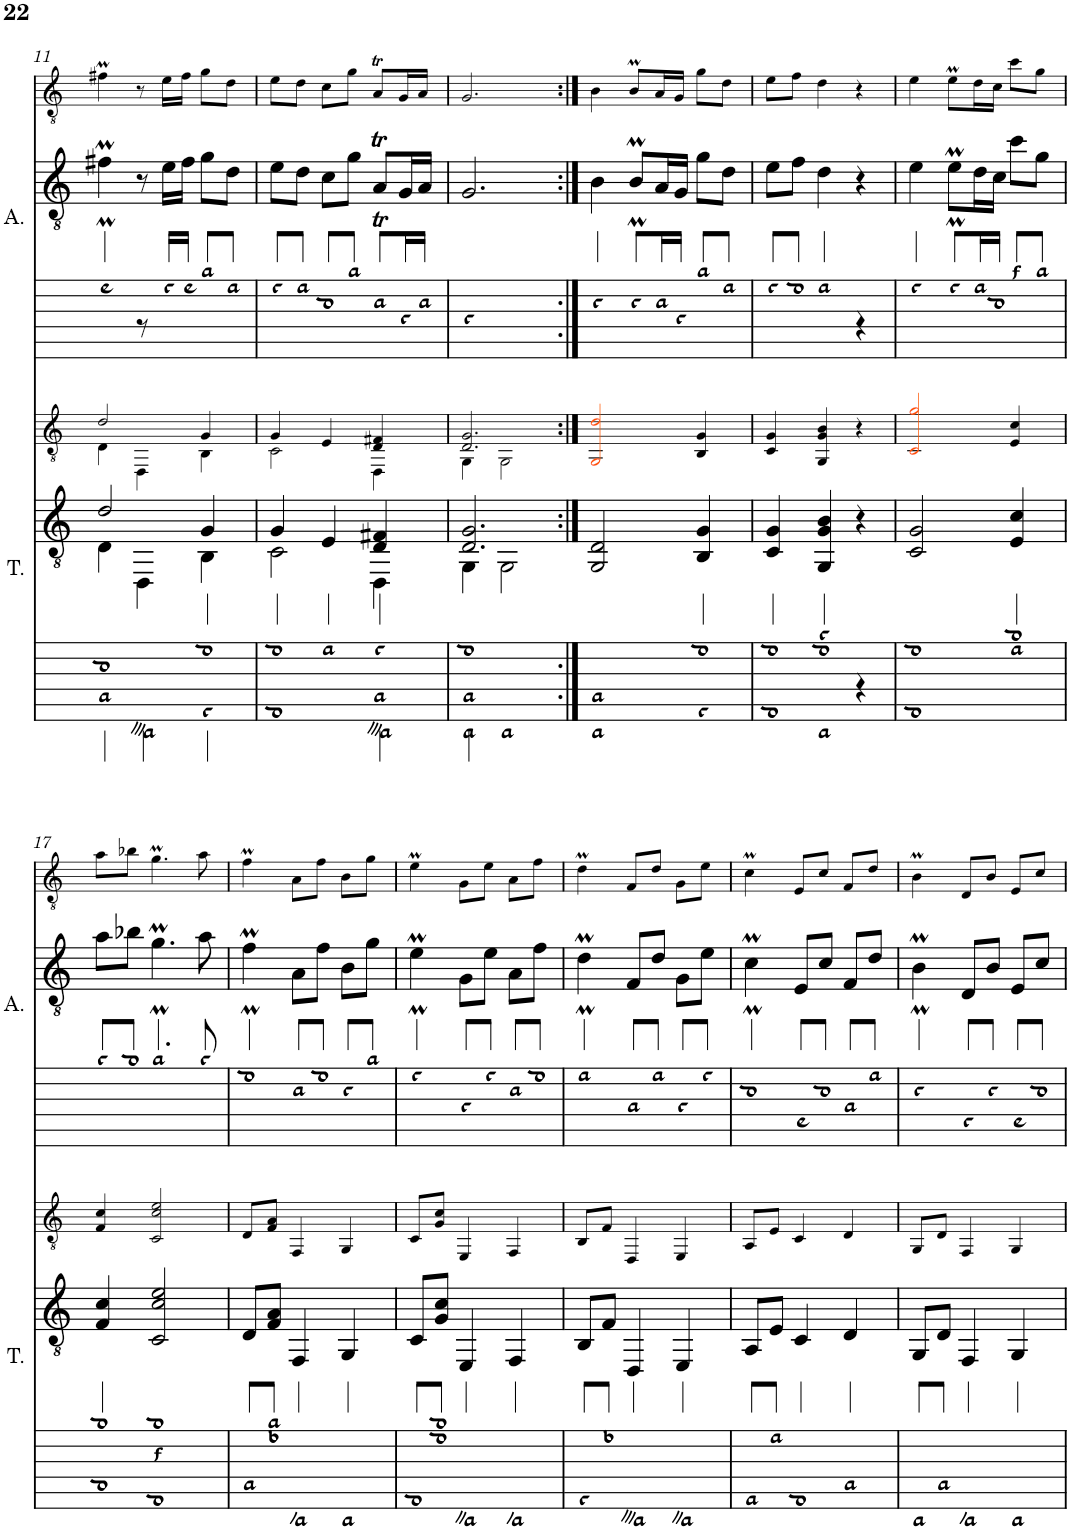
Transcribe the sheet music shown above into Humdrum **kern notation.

**kern	**kern	**kern	**kern	**kern	**kern
*part2	*part2	*part2	*part1	*part1	*part1
*staff6	*staff5	*staff4	*staff3	*staff2	*staff1
*I"Theorbo	*	*	*I"Archlute	*	*
*I'T.	*	*	*I'A.	*	*
!!LO:PB:g=z
*	*clefGv2	*clefGv2	*	*clefGv2	*clefGv2
*k[]	*k[]	*k[]	*k[]	*k[]	*k[]
*M3/4	*M3/4	*M3/4	*M3/4	*M3/4	*M3/4
=11	=11	=11	=11	=11	=11
*^	*^	*^	*	*	*
4D\	2d	2d/	4D\	2d/	4D\	4f#Xm/	4f#Xm\	4f#Xm\
4DD\	.	.	4DD\	.	4DD\	8r	8r	8r
.	.	.	.	.	.	16e/LL	16e\LL	16e\LL
.	.	.	.	.	.	16f#/JJ	16f#\JJ	16f#\JJ
4BB\	4G/	4G/	4BB\	4G/	4BB\	8g/L	8g\L	8g\L
.	.	.	.	.	.	8d/J	8d\J	8d\J
=12	=12	=12	=12	=12	=12	=12	=12	=12
2C	4G/	4G/	2C\	4G/	2C\	8e/L	8e\L	8e\L
.	.	.	.	.	.	8d/J	8d\J	8d\J
.	4E/	4E/	.	4E/	.	8c/L	8c\L	8c\L
.	.	.	.	.	.	8g/J	8g\J	8g\J
4DD\	4D/ 4F#X/	4D/ 4F#X/	4DD\	4D/ 4F#X/	4DD\	8AT/L	8AT/L	8AT/L
.	.	.	.	.	.	16G/L	16G/L	16G/L
.	.	.	.	.	.	16A/JJ	16A/JJ	16A/JJ
=13	=13	=13	=13	=13	=13	=13	=13	=13
4GG\	2.D 2.G	2.D/ 2.G/	4GG\	2.D/ 2.G/	4GG\	2.G	2.G/	2.G/
2GG	.	.	2GG\	.	2GG\	.	.	.
*v	*v	*	*	*	*	*	*	*
*	*v	*v	*	*	*	*	*
*	*	*v	*v	*	*	*
=14:|!	=14:|!	=14:|!	=14:|!	=14:|!	=14:|!
2GG 2D	2GG/ 2D/	2GGi/ 2di/	4B/	4B\	4B\
.	.	.	8Bm/L	8Bm/L	8Bm/L
.	.	.	16A/L	16A/L	16A/L
.	.	.	16G/JJ	16G/JJ	16G/JJ
4BB/ 4G/	4BB/ 4G/	4BB/ 4G/	8g/L	8g\L	8g\L
.	.	.	8d/J	8d\J	8d\J
=15	=15	=15	=15	=15	=15
4C/ 4G/	4C/ 4G/	4C/ 4G/	8e/L	8e\L	8e\L
.	.	.	8f/J	8f\J	8f\J
4GG/ 4G/ 4B/	4GG/ 4G/ 4B/	4GG/ 4G/ 4B/	4d/	4d\	4d\
4r	4r	4r	4r	4r	4r
=16	=16	=16	=16	=16	=16
2C 2G	2C/ 2G/	2Ci/ 2gi/	4e/	4e\	4e\
.	.	.	8em/L	8em\L	8em\L
.	.	.	16d/L	16d\L	16d\L
.	.	.	16c/JJ	16c\JJ	16c\JJ
4E/ 4c/	4E/ 4c/	4E/ 4c/	8cc/L	8cc\L	8cc\L
.	.	.	8g/J	8g\J	8g\J
!!LO:LB:g=z
=17	=17	=17	=17	=17	=17
4F/ 4c/	4F/ 4c/	4F/ 4c/	8a/L	8a\L	8a\L
.	.	.	8b-X/J	8b-X\J	8b-X\J
2C 2e 2c	2C/ 2c/ 2e/	2C/ 2c/ 2e/	4.gM/	4.gM\	4.gM\
.	.	.	8a/	8a\	8a\
=18	=18	=18	=18	=18	=18
8D/L	8D/L	8D/L	4fM/	4fM\	4fM\
8F/ 8A/J	8F/ 8A/J	8F/ 8A/J	.	.	.
4FF/	4FF/	4FF/	8A/L	8A\L	8A\L
.	.	.	8f/J	8f\J	8f\J
4GG/	4GG/	4GG/	8B/L	8B\L	8B\L
.	.	.	8g/J	8g\J	8g\J
=19	=19	=19	=19	=19	=19
8C/L	8C/L	8C/L	4em/	4em\	4em\
8G/ 8c/J	8G/ 8c/J	8G/ 8c/J	.	.	.
4EE/	4EE/	4EE/	8G/L	8G\L	8G\L
.	.	.	8e/J	8e\J	8e\J
4FF/	4FF/	4FF/	8A/L	8A\L	8A\L
.	.	.	8f/J	8f\J	8f\J
=20	=20	=20	=20	=20	=20
8BB/L	8BB/L	8BB/L	4dM/	4dM\	4dM\
8F/J	8F/J	8F/J	.	.	.
4DD/	4DD/	4DD/	8F/L	8F/L	8F/L
.	.	.	8d/J	8d/J	8d/J
4EE/	4EE/	4EE/	8G/L	8G\L	8G\L
.	.	.	8e/J	8e\J	8e\J
=21	=21	=21	=21	=21	=21
8AA/L	8AA/L	8AA/L	4cM/	4cM\	4cM\
8E/J	8E/J	8E/J	.	.	.
4C/	4C/	4C/	8E/L	8E/L	8E/L
.	.	.	8c/J	8c/J	8c/J
4D/	4D/	4D/	8F/L	8F/L	8F/L
.	.	.	8d/J	8d/J	8d/J
=22	=22	=22	=22	=22	=22
8GG/L	8GG/L	8GG/L	4Bm/	4Bm\	4Bm\
8D/J	8D/J	8D/J	.	.	.
4FF/	4FF/	4FF/	8D/L	8D/L	8D/L
.	.	.	8B/J	8B/J	8B/J
4GG/	4GG/	4GG/	8E/L	8E/L	8E/L
.	.	.	8c/J	8c/J	8c/J
=	=	=	=	=	=
*-	*-	*-	*-	*-	*-
